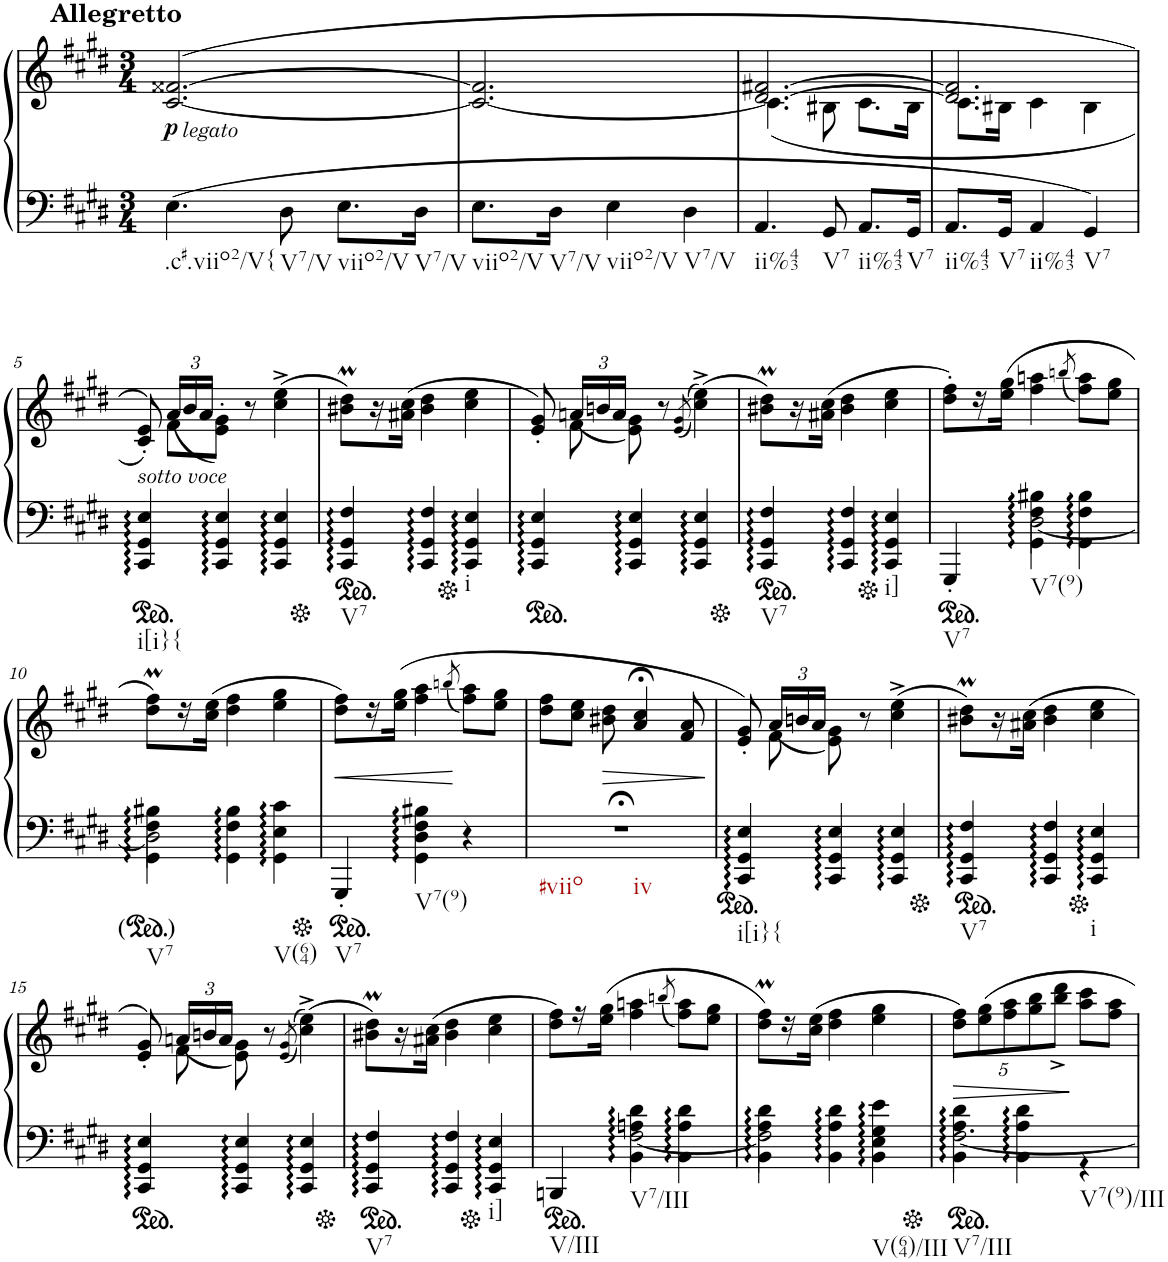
**kern	**kern	**dynam
*part2	*part1	*part1
*staff2	*staff1	*staff1
*I"piano	*I"piano	*
*I'Pno	*I'Pno	*
*clefF4	*clefG2	*
*k[f#c#g#d#]	*k[f#c#g#d#]	*
*c#:	*c#:	*
*M3/4	*M3/4	*
=1	=1	=1
!	!LO:TX:a:B:t=Allegretto	!
!	!LO:TX:b:i:t=legato	!
!LO:TX:b:t=.c#.viio2/V{	!	!
!	!	!LO:DY:b
(4.E\	([2.c#/ [2.f##X/	p
!LO:TX:b:t=V7/V	!	!
8D#\	.	.
!LO:TX:b:t=viio2/V	!	!
8.E\L	.	.
!LO:TX:b:t=V7/V	!	!
16D#\Jk	.	.
=2	=2	=2
!LO:TX:b:t=viio2/V	!	!
8.E\L	2.c#/_ 2.f##/]	.
!LO:TX:b:t=V7/V	!	!
16D#\Jk	.	.
!LO:TX:b:t=viio2/V	!	!
4E\	.	.
!LO:TX:b:t=V7/V	!	!
4D#\	.	.
=3	=3	=3
*	*^	*
!LO:TX:b:t=ii%43	!	!	!
4.AA/	[2.d#/ [2.f#X/	(4.c#\]	.
!LO:TX:b:t=V7	!	!	!
8GG#/	.	8B#X\	.
!LO:TX:b:t=ii%43	!	!	!
8.AA/L	.	8.c#\L	.
!LO:TX:b:t=V7	!	!	!
16GG#/Jk	.	16B#\Jk	.
=4	=4	=4	=4
!LO:TX:b:t=ii%43	!	!	!
8.AA/L	2.d#/] 2.f#/]	8.c#\L	.
!LO:TX:b:t=V7	!	!	!
16GG#/Jk	.	16B#X\Jk	.
!LO:TX:b:t=ii%43	!	!	!
4AA/	.	4c#\	.
!LO:TX:b:t=V7	!	!	!
4GG#/)	.	4B#\	.
!!LO:LB:g=z	!!
=5	=5	=5	=5
*ped	*	*	*
!	!LO:TX:b:i:t=sotto voce	!	!
!LO:TX:b:t=i[i}{	!	!	!
4CC#/ 4GG#/ 4E/	8c#/' 8e/'))	8ryy	.
*	*Xbrackettup	*	*
.	(24a/LL	8f#\L	.
.	24b/	.	.
.	24a/JJ	.	.
4CC#/ 4GG#/ 4E/	8ryy	8e\'> 8g#\'>J)	.
.	8r	4.ryy	.
4CC#/ 4GG#/ 4E/	(4cc#\^ 4ee\^	.	.
*	*v	*v	*
=6	=6	=6
*Xped	*	*
*ped	*	*
!LO:TX:b:t=V7	!	!
4CC#/ 4GG#/ 4F#/	8b#X\M 8dd#\ML)	.
.	16r	.
.	(16a#X\ 16cc#\JJ	.
4CC#/ 4GG#/ 4F#/	4b#\ 4dd#\	.
*Xped	*	*
!LO:TX:b:t=i	!	!
4CC#/ 4GG#/ 4E/	4cc#\ 4ee\	.
=7	=7	=7
*ped	*	*
*	*^	*
4CC#/ 4GG#/ 4E/	8e/' 8g#/')	8ryy	.
.	(24an/LL	8f#\	.
.	24bn/	.	.
.	24a/JJ	.	.
4CC#/ 4GG#/ 4E/	8ryy	8e\ 8g#\)	.
.	8r	4.ryy	.
.	((>8qe/ 8qg#/	.	.
4CC#/ 4GG#/ 4E/	(4cc#\^ 4ee\^))	.	.
*	*v	*v	*
=8	=8	=8
*Xped	*	*
*ped	*	*
!LO:TX:b:t=V7	!	!
4CC#/ 4GG#/ 4F#/	8b#X\M 8dd#\ML)	.
.	16r	.
.	(16a#X\ 16cc#\JJ	.
4CC#/ 4GG#/ 4F#/	4b#\ 4dd#\	.
*Xped	*	*
!LO:TX:b:t=i]	!	!
4CC#/ 4GG#/ 4E/	4cc#\ 4ee\	.
=9	=9	=9
*ped	*	*
*^	*	*
!LO:TX:b:t=V7	!	!	!
4GGG#'/	4ryy	8dd#\' 8ff#\'L)	.
.	.	16r	.
.	.	(16ee\ 16gg#\JJ	.
!LO:TX:b:t=V7(9)	!	!	!
[2D#\	4GG#\ 4F#\ 4B#X\	4ff#\ 4aan\	.
.	.	(8qbbn/	.
.	4GG#\ 4F#\ 4B#\	8ff#\ 8aa\L)	.
.	.	8ee\ 8gg#\J	.
!!LO:LB:g=z
=10	=10	=10	=10
!LO:TX:b:t=V7	!	!	!
2D#\]	4GG#\ 4F#\ 4B#X\	8dd#\M 8ff#\ML)	.
.	.	16r	.
.	.	(16cc#\ 16ee\JJ	.
.	4GG#\ 4F#\ 4B#\	4dd#\ 4ff#\	.
!LO:TX:b:t=V(64)	!	!	!
4ryy	4GG#\ 4E\ 4c#\	4ee\ 4gg#\	.
*v	*v	*	*
=11	=11	=11
*Xped	*	*
*ped	*	*
*^	*	*
!LO:TX:b:t=V7	!	!	!
!	!	!	!LO:HP:b
*v	*v	*	*
4GGG#'/	8dd#\ 8ff#\L)	<
.	16r	.
.	(16ee\ 16gg#\JJ	.
*Xped	*	*
!LO:TX:b:t=V7(9)	!	!
4GG#\ 4D#\ 4F#\ 4B#X\	4ff#\ 4aa\	.
.	(8qbbn/	.
4r	8ff#\ 8aa\L)	[
.	8ee\ 8gg#\J	.
=12	=12	=12
!LO:TX:b:t=#viio	!	!
!LO:TX:b:t=iv	!	!
2.r;<	8dd#\ 8ff#\L	.
.	8cc#\ 8ee\J	.
!	!	!LO:HP:b
.	8b#X\ 8dd#\	>
.	4a/;< 4cc#/;<	.
.	8f#/ 8a/	.
.	.	]
=13	=13	=13
*ped	*	*
*	*^	*
!LO:TX:b:t=i[i}{	!	!	!
4CC#/ 4GG#/ 4E/	8e/' 8g#/')	8ryy	.
.	(24a/LL	8f#\	.
.	24bn/	.	.
.	24a/JJ	.	.
4CC#/ 4GG#/ 4E/	8ryy	8e\ 8g#\)	.
.	8r	4.ryy	.
4CC#/ 4GG#/ 4E/	(4cc#\^ 4ee\^	.	.
*	*v	*v	*
=14	=14	=14
*Xped	*	*
*ped	*	*
!LO:TX:b:t=V7	!	!
4CC#/ 4GG#/ 4F#/	8b#X\M 8dd#\ML)	.
.	16r	.
.	(16a#X\ 16cc#\JJ	.
4CC#/ 4GG#/ 4F#/	4b#\ 4dd#\	.
*Xped	*	*
!LO:TX:b:t=i	!	!
4CC#/ 4GG#/ 4E/	4cc#\ 4ee\	.
!!LO:LB:g=z
=15	=15	=15
*ped	*	*
*	*^	*
4CC#/ 4GG#/ 4E/	8e/' 8g#/')	8ryy	.
.	(24an/LL	8f#\	.
.	24bn/	.	.
.	24a/JJ	.	.
4CC#/ 4GG#/ 4E/	8ryy	8e\ 8g#\)	.
.	8r	4.ryy	.
.	((>8qe/ 8qg#/	.	.
4CC#/ 4GG#/ 4E/	(4cc#\^ 4ee\^))	.	.
*	*v	*v	*
=16	=16	=16
*Xped	*	*
*ped	*	*
!LO:TX:b:t=V7	!	!
4CC#/ 4GG#/ 4F#/	8b#X\M 8dd#\ML)	.
.	16r	.
.	(16a#X\ 16cc#\JJ	.
4CC#/ 4GG#/ 4F#/	4b#\ 4dd#\	.
*Xped	*	*
!LO:TX:b:t=i]	!	!
4CC#/ 4GG#/ 4E/	4cc#\ 4ee\	.
=17	=17	=17
*ped	*	*
*^	*	*
!LO:TX:b:t=V/III	!	!	!
4BBBn/	4ryy	8dd#\ 8ff#\L)	.
.	.	16r	.
.	.	(16ee\ 16gg#\JJ	.
!LO:TX:b:t=V7/III	!	!	!
[2F#\	4BB\ 4An\ 4d#\	4ff#\ 4aan\	.
.	.	(8qbbn/	.
.	4BB\ 4A\ 4d#\	8ff#\ 8aa\L)	.
.	.	8ee\ 8gg#\J	.
=18	=18	=18	=18
2F#\]	4BB\ 4A\ 4d#\	8dd#\M 8ff#\ML)	.
.	.	16r	.
.	.	(16cc#\ 16ee\JJ	.
.	4BB\ 4A\ 4d#\	4dd#\ 4ff#\	.
!LO:TX:b:t=V(64)/III	!	!	!
4ryy	4BB\ 4E\ 4G#\ 4e\	4ee\ 4gg#\	.
=19	=19	=19	=19
*Xped	*	*	*
!LO:TX:b:t=V7/III	!	!	!
!LO:TX:b:t=V7(9)/III	!	!	!
!	!	!	!LO:HP:b
[2.F#\	4BB\ 4A\ 4d#\	10dd#\ 10ff#\L)	>
.	.	10ee\ 10gg#\	.
.	.	10ff#\ 10aa\	.
.	4BB\ 4A\ 4d#\	.	.
.	.	10gg#\ 10bb\	.
.	.	10bb\^< 10ddd#\^<J	.
.	4r	8aa\ 8ccc#\L	]
.	.	8ff#\ 8aa\J	.
*v	*v	*	*
=	=	=
*-	*-	*-
